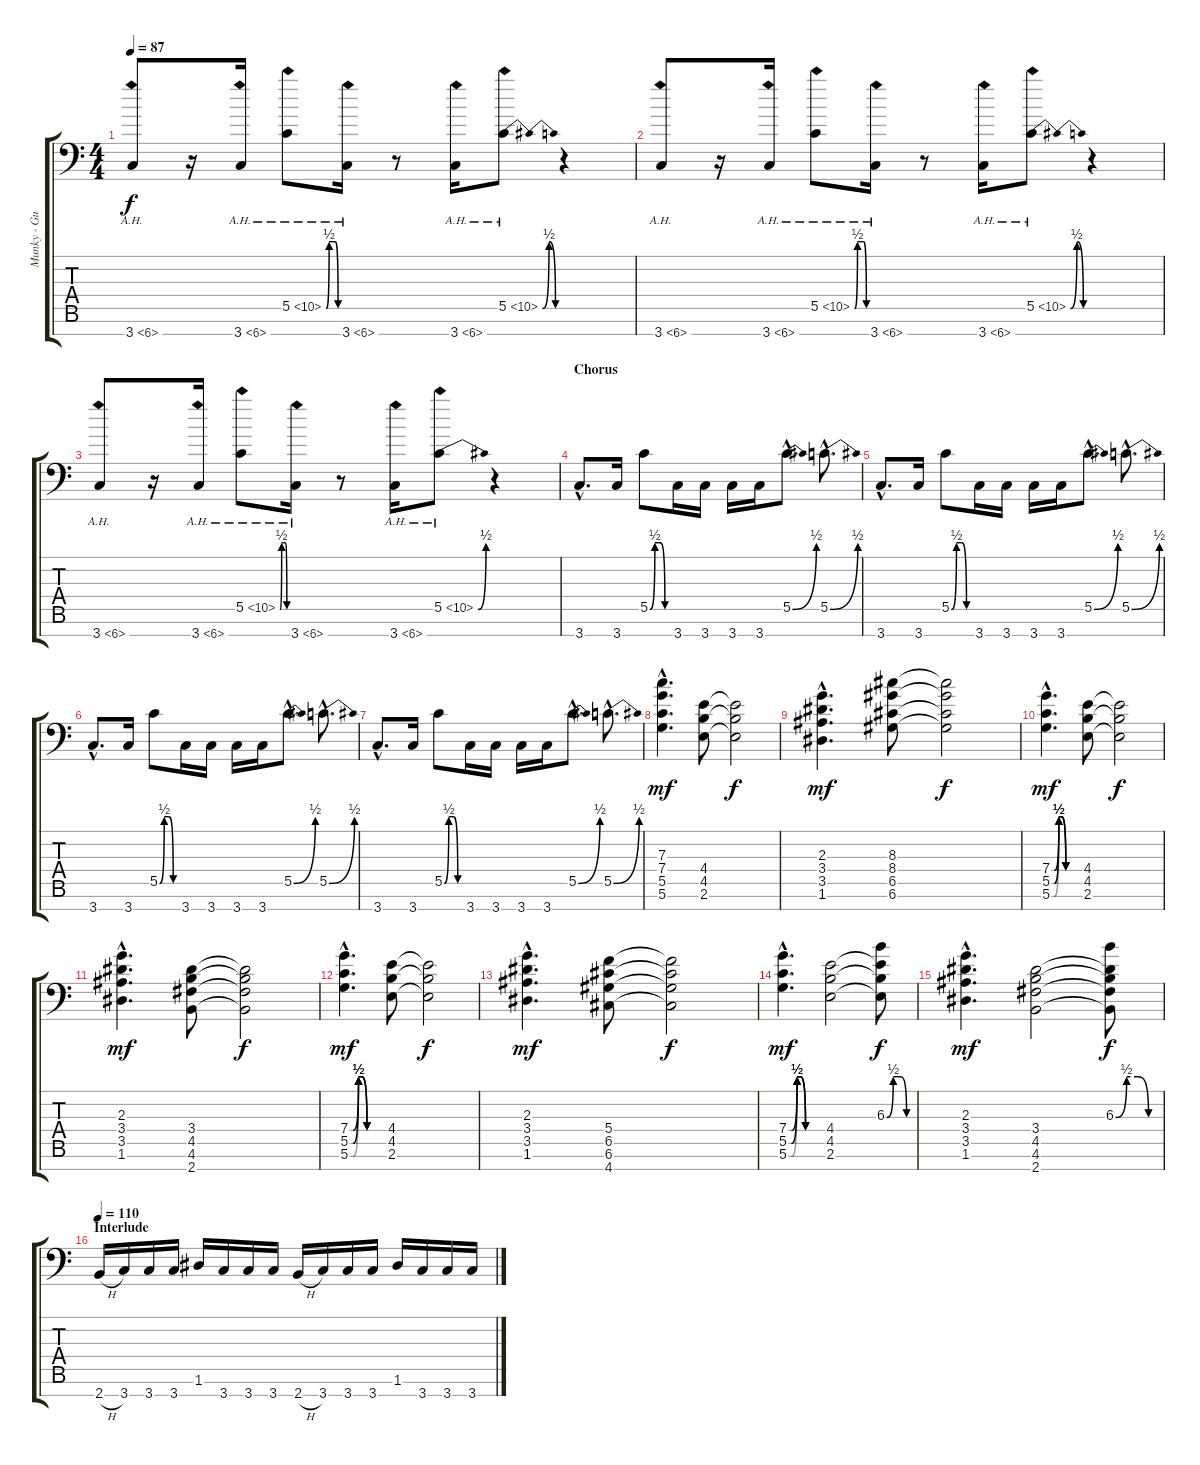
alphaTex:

\track ("Munky - Guitar" "Munky - Gu") {instrument distortionguitar}
\staff {score tabs}
\tuning (D4 A3 F3 C3 G2 D2 A1) {hide}
\ts (4 4)
\tempo 87
\clef f4
\ks c
3.7{ah 3}.8{dy f} r.16 3.7{ah 3}.16 5.5{be (custom 0 0 15 2 30 2 45 2 60 0) ah 5}.8 3.7{ah 3}.16 r.8 3.7{ah 3}.16 5.5{be (bendrelease 0 0 20 2 39 2 60 0) ah 5}.8 r.4 |
3.7{ah 3}.8 r.16 3.7{ah 3}.16 5.5{be (custom 0 0 15 2 30 2 45 2 60 0) ah 5}.8 3.7{ah 3}.16 r.8 3.7{ah 3}.16 5.5{be (bendrelease 0 0 20 2 39 2 60 0) ah 5}.8 r.4 |
3.7{ah 3}.8 r.16 3.7{ah 3}.16 5.5{be (custom 0 0 15 2 30 2 45 2 60 0) ah 5}.8 3.7{ah 3}.16 r.8 3.7{ah 3}.16 5.5{be (bend 0 0 60 2) ah 5}.8 r.4 |
\section ("" "Chorus")
3.7{hac}.8{d volume 12 instrument overdrivenguitar} 3.7.16 5.5{be (custom 0 0 15 2 30 2 45 0 60 0)}.8 3.7.16 3.7.16 3.7.16 3.7.16 5.5{be (bend 0 0 60 2) hac}.8{d} 5.5{be (bend 0 0 60 2) hac}.8{d} |
3.7{hac}.8{d} 3.7.16 5.5{be (custom 0 0 15 2 30 2 45 0 60 0)}.8 3.7.16 3.7.16 3.7.16 3.7.16 5.5{be (bend 0 0 60 2) hac}.8{d} 5.5{be (bend 0 0 60 2) hac}.8{d} |
3.7{hac}.8{d} 3.7.16 5.5{be (custom 0 0 15 2 30 2 45 0 60 0)}.8 3.7.16 3.7.16 3.7.16 3.7.16 5.5{be (bend 0 0 60 2) hac}.8{d} 5.5{be (bend 0 0 60 2) hac}.8{d} |
3.7{hac}.8{d} 3.7.16 5.5{be (custom 0 0 15 2 30 2 45 0 60 0)}.8 3.7.16 3.7.16 3.7.16 3.7.16 5.5{be (bend 0 0 60 2) hac}.8{d} 5.5{be (bend 0 0 60 2) hac}.8{d} |
(7.3{hac} 7.4{hac} 5.5{hac} 5.6{hac}).4{d dy mf} (4.4 4.5 2.6).8 (4.4{t} 4.5{t} 2.6{t}).2{dy f} |
(2.3{hac} 3.4{hac} 3.5{hac} 1.6{hac}).4{d dy mf} (8.3 8.4 6.5 6.6).8 (8.3{t} 8.4{t} 6.5{t} 6.6{t}).2{dy f} |
(7.4{be (custom 0 0 5 0 15 2 20 2 30 0 60 0) hac} 5.5{be (custom 0 0 5 0 15 2 20 2 30 0 60 0) hac} 5.6{be (custom 0 0 5 0 15 2 20 2 30 0 60 0) hac}).4{d dy mf} (4.4 4.5 2.6).8 (4.4{t} 4.5{t} 2.6{t}).2{dy f} |
(2.3{hac} 3.4{hac} 3.5{hac} 1.6{hac}).4{d dy mf} (3.4 4.5 4.6 2.7).8 (3.4{t} 4.5{t} 4.6{t} 2.7{t}).2{dy f} |
(7.4{be (custom 0 0 5 0 15 2 20 2 30 0 60 0) hac} 5.5{be (custom 0 0 5 0 15 2 20 2 30 0 60 0) hac} 5.6{be (custom 0 0 5 0 15 2 20 2 30 0 60 0) hac}).4{d dy mf} (4.4 4.5 2.6).8 (4.4{t} 4.5{t} 2.6{t}).2{dy f} |
(2.3{hac} 3.4{hac} 3.5{hac} 1.6{hac}).4{d dy mf} (5.4 6.5 6.6 4.7).8 (5.4{t} 6.5{t} 6.6{t} 4.7{t}).2{dy f} |
(7.4{be (custom 0 0 5 0 15 2 20 2 30 0 60 0) hac} 5.5{be (custom 0 0 5 0 15 2 20 2 30 0 60 0) hac} 5.6{be (custom 0 0 5 0 15 2 20 2 30 0 60 0) hac}).4{d dy mf} (4.4 4.5 2.6).2 (6.3{be (custom 0 0 15 2 30 2 45 0 60 0)} 4.4{t} 4.5{t} 2.6{t}).8{dy f volume 10 instrument guitarharmonics} |
(2.3{hac} 3.4{hac} 3.5{hac} 1.6{hac}).4{d dy mf volume 12 instrument overdrivenguitar} (3.4 4.5 4.6 2.7).2 (6.3{be (custom 0 0 15 2 30 2 45 0 60 0)} 3.4{t} 4.5{t} 4.6{t} 2.7{t}).8{dy f volume 10 instrument guitarharmonics} |
\section ("" "Interlude")
\tempo 110
2.7{h}.16{volume 12 instrument distortionguitar} 3.7.16 3.7.16 3.7.16 1.6.16 3.7.16 3.7.16 3.7.16 2.7{h}.16 3.7.16 3.7.16 3.7.16 1.6.16 3.7.16 3.7.16 3.7.16
